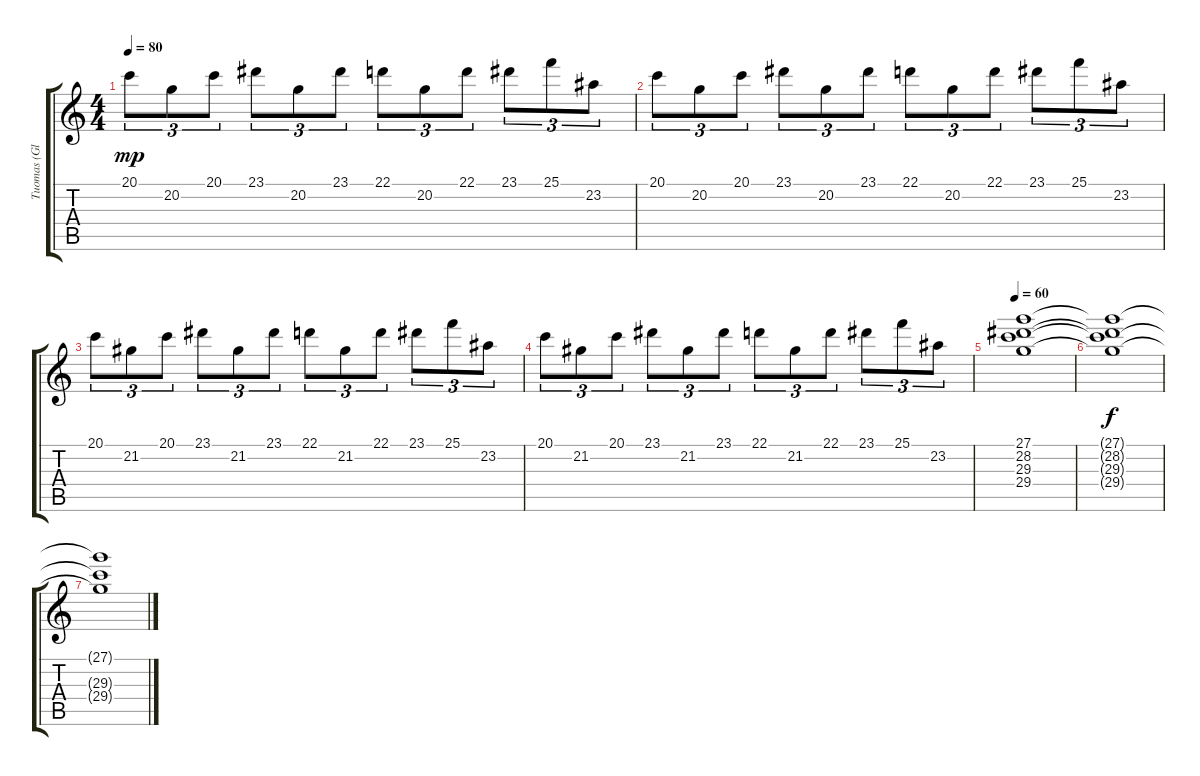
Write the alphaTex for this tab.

\track ("Tuomas (Glocken RH)" "Tuomas (Gl") {instrument celesta}
\staff {score tabs}
\tuning (E4 B3 G3 D3 A2 E2) {hide}
\ts (4 4)
\tempo 80
\clef g2
\ks c
20.1.8{tu (3 2) dy mp} 20.2.8{tu (3 2)} 20.1.8{tu (3 2)} 23.1.8{tu (3 2)} 20.2.8{tu (3 2)} 23.1.8{tu (3 2)} 22.1.8{tu (3 2)} 20.2.8{tu (3 2)} 22.1.8{tu (3 2)} 23.1.8{tu (3 2)} 25.1.8{tu (3 2)} 23.2.8{tu (3 2)} |
20.1.8{tu (3 2)} 20.2.8{tu (3 2)} 20.1.8{tu (3 2)} 23.1.8{tu (3 2)} 20.2.8{tu (3 2)} 23.1.8{tu (3 2)} 22.1.8{tu (3 2)} 20.2.8{tu (3 2)} 22.1.8{tu (3 2)} 23.1.8{tu (3 2)} 25.1.8{tu (3 2)} 23.2.8{tu (3 2)} |
20.1.8{tu (3 2)} 21.2.8{tu (3 2)} 20.1.8{tu (3 2)} 23.1.8{tu (3 2)} 21.2.8{tu (3 2)} 23.1.8{tu (3 2)} 22.1.8{tu (3 2)} 21.2.8{tu (3 2)} 22.1.8{tu (3 2)} 23.1.8{tu (3 2)} 25.1.8{tu (3 2)} 23.2.8{tu (3 2)} |
20.1.8{tu (3 2)} 21.2.8{tu (3 2)} 20.1.8{tu (3 2)} 23.1.8{tu (3 2)} 21.2.8{tu (3 2)} 23.1.8{tu (3 2)} 22.1.8{tu (3 2)} 21.2.8{tu (3 2)} 22.1.8{tu (3 2)} 23.1.8{tu (3 2)} 25.1.8{tu (3 2)} 23.2.8{tu (3 2)} |
\tempo 60
(27.1 28.2 29.3 29.4).1 |
(27.1{t} 28.2{t} 29.3{t} 29.4{t}).1{dy f} |
(27.1{t} 29.3{t} 29.4{t}).1
